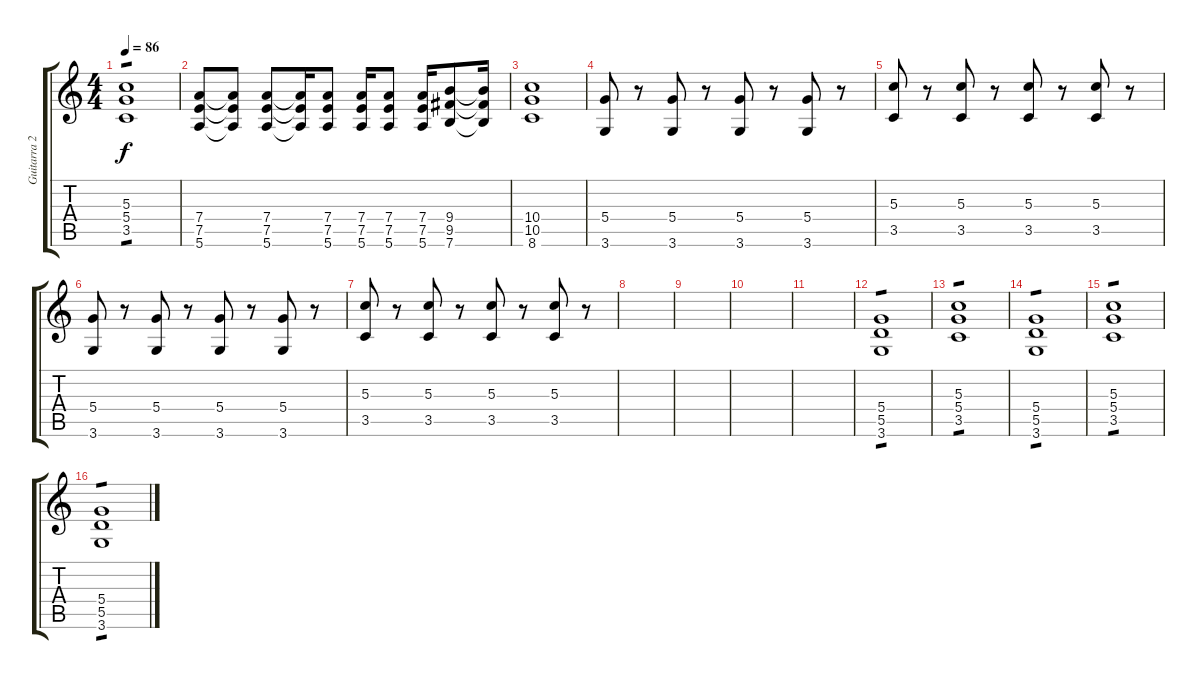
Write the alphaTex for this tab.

\track ("Guitarra 2 ((Craig))" "Guitarra 2") {instrument distortionguitar}
\staff {score tabs}
\tuning (E4 B3 G3 D3 A2 E2) {hide}
\ts (4 4)
\tempo 86
\clef g2
\ks c
(5.3 5.4 3.5).1{tp 1 dy f} |
(7.4 7.5 5.6).8{instrument overdrivenguitar} (7.4{t} 7.5{t} 5.6{t}).8 (7.4 7.5 5.6).8 (7.4{t} 7.5{t} 5.6{t}).16 (7.4 7.5 5.6).8 (7.4 7.5 5.6).16 (7.4 7.5 5.6).8 (7.4 7.5 5.6).16 (9.4 9.5 7.6).8 (9.4{t} 9.5{t} 7.6{t}).16 |
(10.4 10.5 8.6).1 |
(5.4 3.6).8 r.8 (5.4 3.6).8 r.8 (5.4 3.6).8 r.8 (5.4 3.6).8 r.8 |
(5.3 3.5).8 r.8 (5.3 3.5).8 r.8 (5.3 3.5).8 r.8 (5.3 3.5).8 r.8 |
(5.4 3.6).8 r.8 (5.4 3.6).8 r.8 (5.4 3.6).8 r.8 (5.4 3.6).8 r.8 |
(5.3 3.5).8 r.8 (5.3 3.5).8 r.8 (5.3 3.5).8 r.8 (5.3 3.5).8 r.8 |
|
|
|
|
(5.4 5.5 3.6).1{tp 1} |
(5.3 5.4 3.5).1{tp 1} |
(5.4 5.5 3.6).1{tp 1} |
(5.3 5.4 3.5).1{tp 1} |
(5.4 5.5 3.6).1{tp 1}
